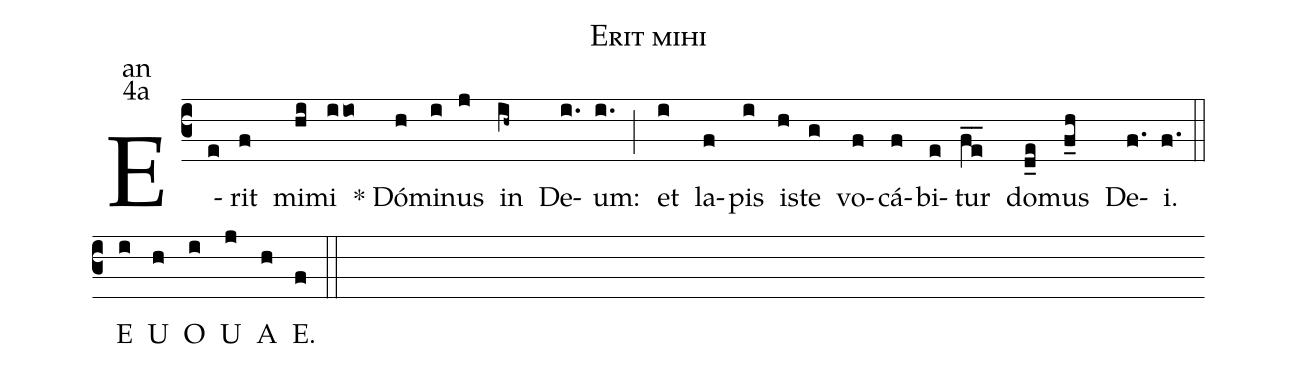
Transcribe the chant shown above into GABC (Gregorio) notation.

name:Erit mihi;
office-part:an;
mode:4a;
%%
(c3) E(e)rit(f) mi(hi)mi(iio) <sp>*</sp> Dó(h)mi(i)nus(j) in(ih~) De(i.)um:(i.) (;) et(i) la(f)pis(i) is(h)te(g) vo(f)cá(f)bi(e)tur(fe__) do(d_e)mus(f_h) De(f.)i.(f.) (::)
<eu>E(i) U(h) O(i) U(j) A(h) E.(f) </eu>(::)
